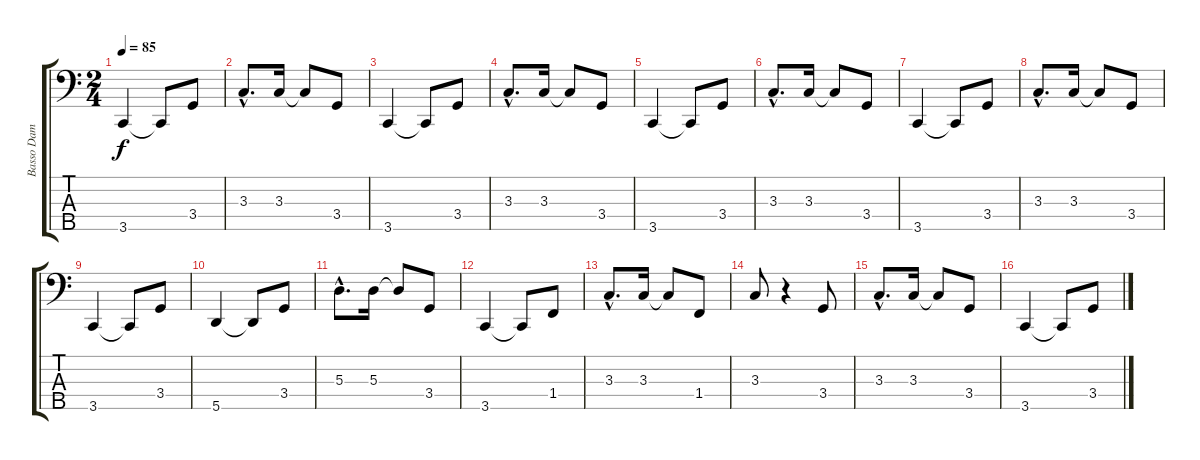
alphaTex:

\track ("Basso Dam" "Basso Dam") {instrument electricbassfinger}
\staff {score tabs}
\tuning (G2 D2 A1 E1 A0) {hide}
\ts (2 4)
\tempo 85
\clef f4
\ks c
3.5.4{dy f} 3.5{t}.8 3.4.8 |
3.3{hac}.8{d} 3.3.16 3.3{t}.8 3.4.8 |
3.5.4 3.5{t}.8 3.4.8 |
3.3{hac}.8{d} 3.3.16 3.3{t}.8 3.4.8 |
3.5.4 3.5{t}.8 3.4.8 |
3.3{hac}.8{d} 3.3.16 3.3{t}.8 3.4.8 |
3.5.4 3.5{t}.8 3.4.8 |
3.3{hac}.8{d} 3.3.16 3.3{t}.8 3.4.8 |
3.5.4 3.5{t}.8 3.4.8 |
5.5.4 5.5{t}.8 3.4.8 |
5.3{hac}.8{d} 5.3.16 5.3{t}.8 3.4.8 |
3.5.4 3.5{t}.8 1.4.8 |
3.3{hac}.8{d} 3.3.16 3.3{t}.8 1.4.8 |
3.3.8 r.4 3.4.8 |
3.3{hac}.8{d} 3.3.16 3.3{t}.8 3.4.8 |
3.5.4 3.5{t}.8 3.4.8
